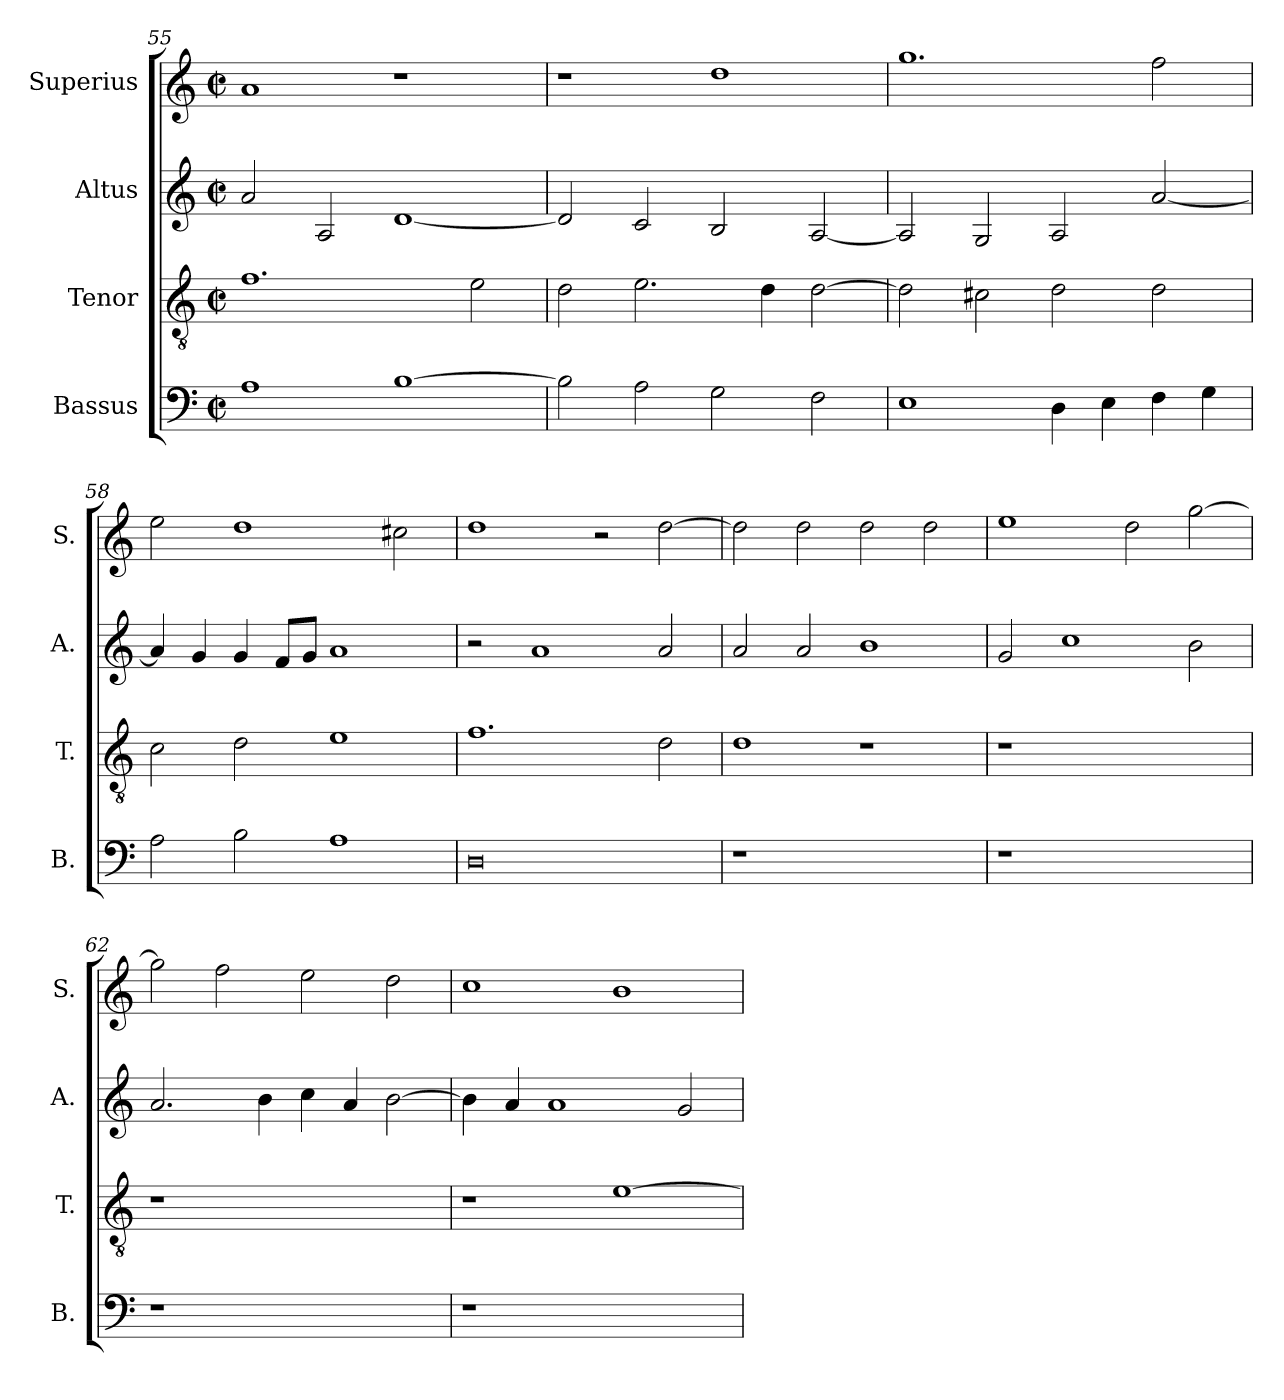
**kern	**kern	**kern	**kern
*part4	*part3	*part2	*part1
*staff4	*staff3	*staff2	*staff1
*I"Bassus	*I"Tenor	*I"Altus	*I"Superius
*I'B.	*I'T.	*I'A.	*I'S.
*clefF4	*clefGv2	*clefG2	*clefG2
*	*ITrd7c12	*	*
*k[]	*k[]	*k[]	*k[]
*C:	*C:	*C:	*C:
*M2/2	*M2/2	*M2/2	*M2/2
*met(c|)	*met(c|)	*met(c|)	*met(c|)
=55	=55	=55	=55
1Ai	1.Fi	2ai/	1ai
.	.	2Ai/	.
[>1Bi	.	[<1di	1r
.	2Ei\	.	.
!!LO:LB:g=z
=56	=56	=56	=56
2Bi\]	2Di\	2di/]	1r
2Ai\	2.Ei\	2ci/	.
2Gi\	.	2Bi/	1ddi
.	4Di\	.	.
2Fi\	[>2Di\	[<2Ai/	.
=57	=57	=57	=57
1Ei	2Di\]	2Ai/]	1.ggi
.	2C#Xi\	2Gi/	.
4Di\	2Di\	2Ai/	.
4Ei\	.	.	.
4Fi\	2Di\	[<2ai/	2ffi\
4Gi\	.	.	.
=58	=58	=58	=58
2Ai\	2Ci\	4ai/]	2eei\
.	.	4gi/	.
2Bi\	2Di\	4gi/	1ddi
.	.	8fi/L	.
.	.	8gi/J	.
1Ai	1Ei	1ai	.
.	.	.	2cc#Xi\
=59	=59	=59	=59
0Di	1.Fi	2r	1ddi
.	.	1ai	.
.	.	.	2r
.	2Di\	2ai/	[>2ddi\
=60	=60	=60	=60
!LO:N:vis=1	!	!	!
1r	1Di	2ai/	2ddi\]
.	.	2ai/	2ddi\
1ryy	1r	1bi	2ddi\
.	.	.	2ddi\
!!LO:PB:g=z
=61	=61	=61	=61
!LO:N:vis=1	!LO:N:vis=1	!	!
1r	1r	2gi/	1eei
.	.	1cci	.
1ryy	1ryy	.	2ddi\
.	.	2bi\	[>2ggi\
=62	=62	=62	=62
!LO:N:vis=1	!LO:N:vis=1	!	!
1r	1r	2.ai/	2ggi\]
.	.	.	2ffi\
.	.	4bi\	.
1ryy	1ryy	4cci\	2eei\
.	.	4ai/	.
.	.	[>2bi\	2ddi\
=63	=63	=63	=63
!LO:N:vis=1	!	!	!
1r	1r	4bi\]	1cci
.	.	4ai/	.
.	.	1ai	.
1ryy	[>1Ei	.	1bi
.	.	2gi/	.
=	=	=	=
*-	*-	*-	*-
